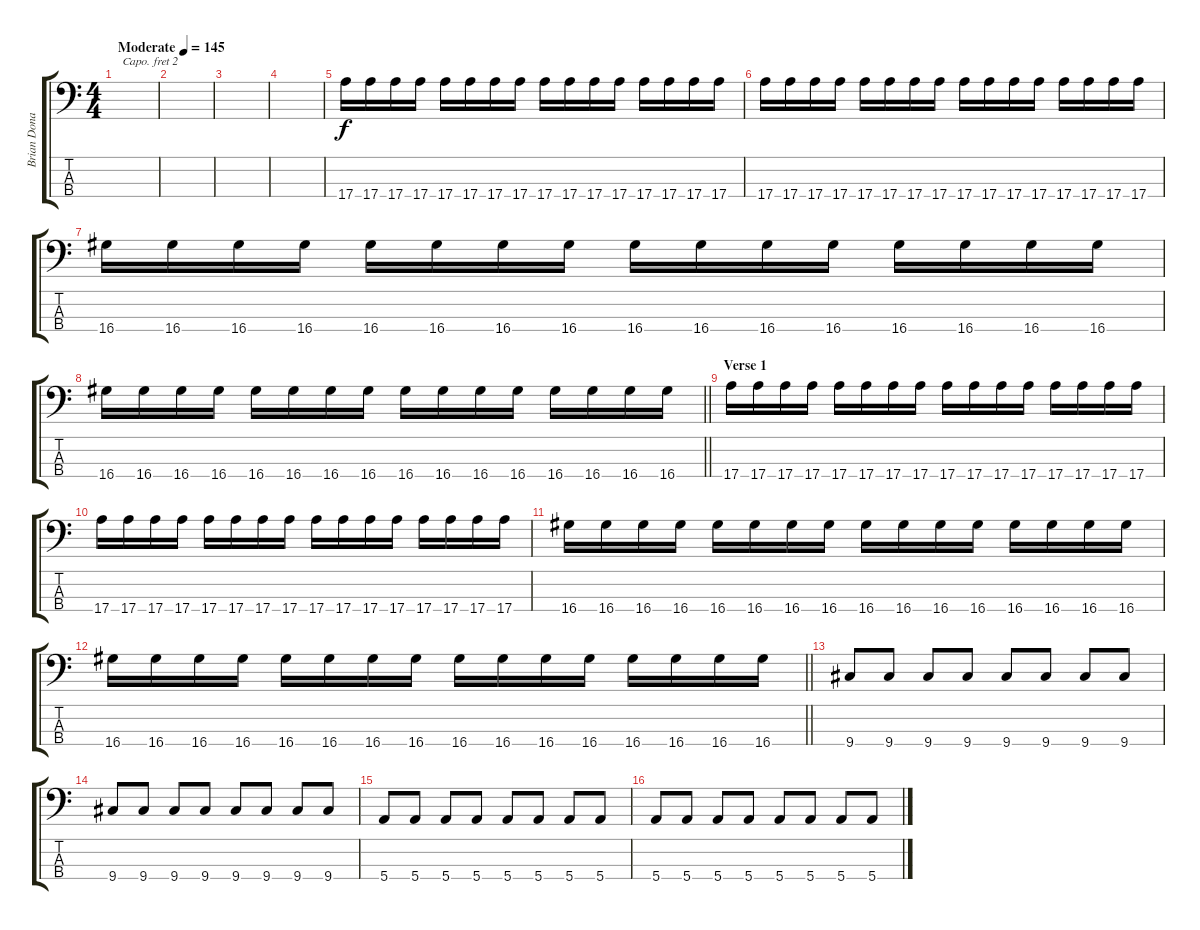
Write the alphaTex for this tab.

\track ("Brian Donahue (Bass)" "Brian Dona") {instrument electricbassfinger}
\staff {score tabs}
\capo 2
\tuning (G2 D2 A1 D1) {hide}
\ts (4 4)
\tempo (145 "Moderate")
\clef f4
\ks c
|
|
|
|
17.4.16 17.4.16 17.4.16 17.4.16 17.4.16 17.4.16 17.4.16 17.4.16 17.4.16 17.4.16 17.4.16 17.4.16 17.4.16 17.4.16 17.4.16 17.4.16 |
17.4.16 17.4.16 17.4.16 17.4.16 17.4.16 17.4.16 17.4.16 17.4.16 17.4.16 17.4.16 17.4.16 17.4.16 17.4.16 17.4.16 17.4.16 17.4.16 |
16.4.16 16.4.16 16.4.16 16.4.16 16.4.16 16.4.16 16.4.16 16.4.16 16.4.16 16.4.16 16.4.16 16.4.16 16.4.16 16.4.16 16.4.16 16.4.16 |
\barLineRight lightlight
16.4.16 16.4.16 16.4.16 16.4.16 16.4.16 16.4.16 16.4.16 16.4.16 16.4.16 16.4.16 16.4.16 16.4.16 16.4.16 16.4.16 16.4.16 16.4.16 |
\section ("" "Verse 1")
17.4.16 17.4.16 17.4.16 17.4.16 17.4.16 17.4.16 17.4.16 17.4.16 17.4.16 17.4.16 17.4.16 17.4.16 17.4.16 17.4.16 17.4.16 17.4.16 |
17.4.16 17.4.16 17.4.16 17.4.16 17.4.16 17.4.16 17.4.16 17.4.16 17.4.16 17.4.16 17.4.16 17.4.16 17.4.16 17.4.16 17.4.16 17.4.16 |
16.4.16 16.4.16 16.4.16 16.4.16 16.4.16 16.4.16 16.4.16 16.4.16 16.4.16 16.4.16 16.4.16 16.4.16 16.4.16 16.4.16 16.4.16 16.4.16 |
\barLineRight lightlight
16.4.16 16.4.16 16.4.16 16.4.16 16.4.16 16.4.16 16.4.16 16.4.16 16.4.16 16.4.16 16.4.16 16.4.16 16.4.16 16.4.16 16.4.16 16.4.16 |
9.4.8 9.4.8 9.4.8 9.4.8 9.4.8 9.4.8 9.4.8 9.4.8 |
9.4.8 9.4.8 9.4.8 9.4.8 9.4.8 9.4.8 9.4.8 9.4.8 |
5.4.8 5.4.8 5.4.8 5.4.8 5.4.8 5.4.8 5.4.8 5.4.8 |
5.4.8 5.4.8 5.4.8 5.4.8 5.4.8 5.4.8 5.4.8 5.4.8
